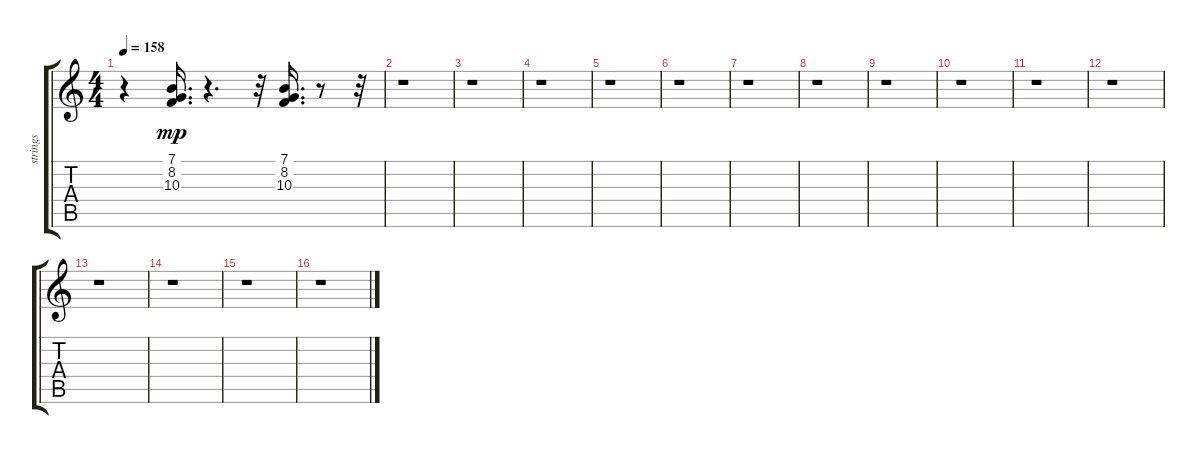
\track ("strings" "strings") {instrument stringensemble1}
\staff {score tabs}
\tuning (E4 B3 G3 D3 A2 E2) {hide}
\ts (4 4)
\tempo 158
\clef g2
\ks c
r.4{dy mp} (7.1 8.2 10.3).16{d} r.4{d} r.32 (7.1 8.2 10.3).16{d} r.8 r.32 |
r.1 |
r.1 |
r.1 |
r.1 |
r.1 |
r.1 |
r.1 |
r.1 |
r.1 |
r.1 |
r.1 |
r.1 |
r.1 |
r.1 |
r.1
